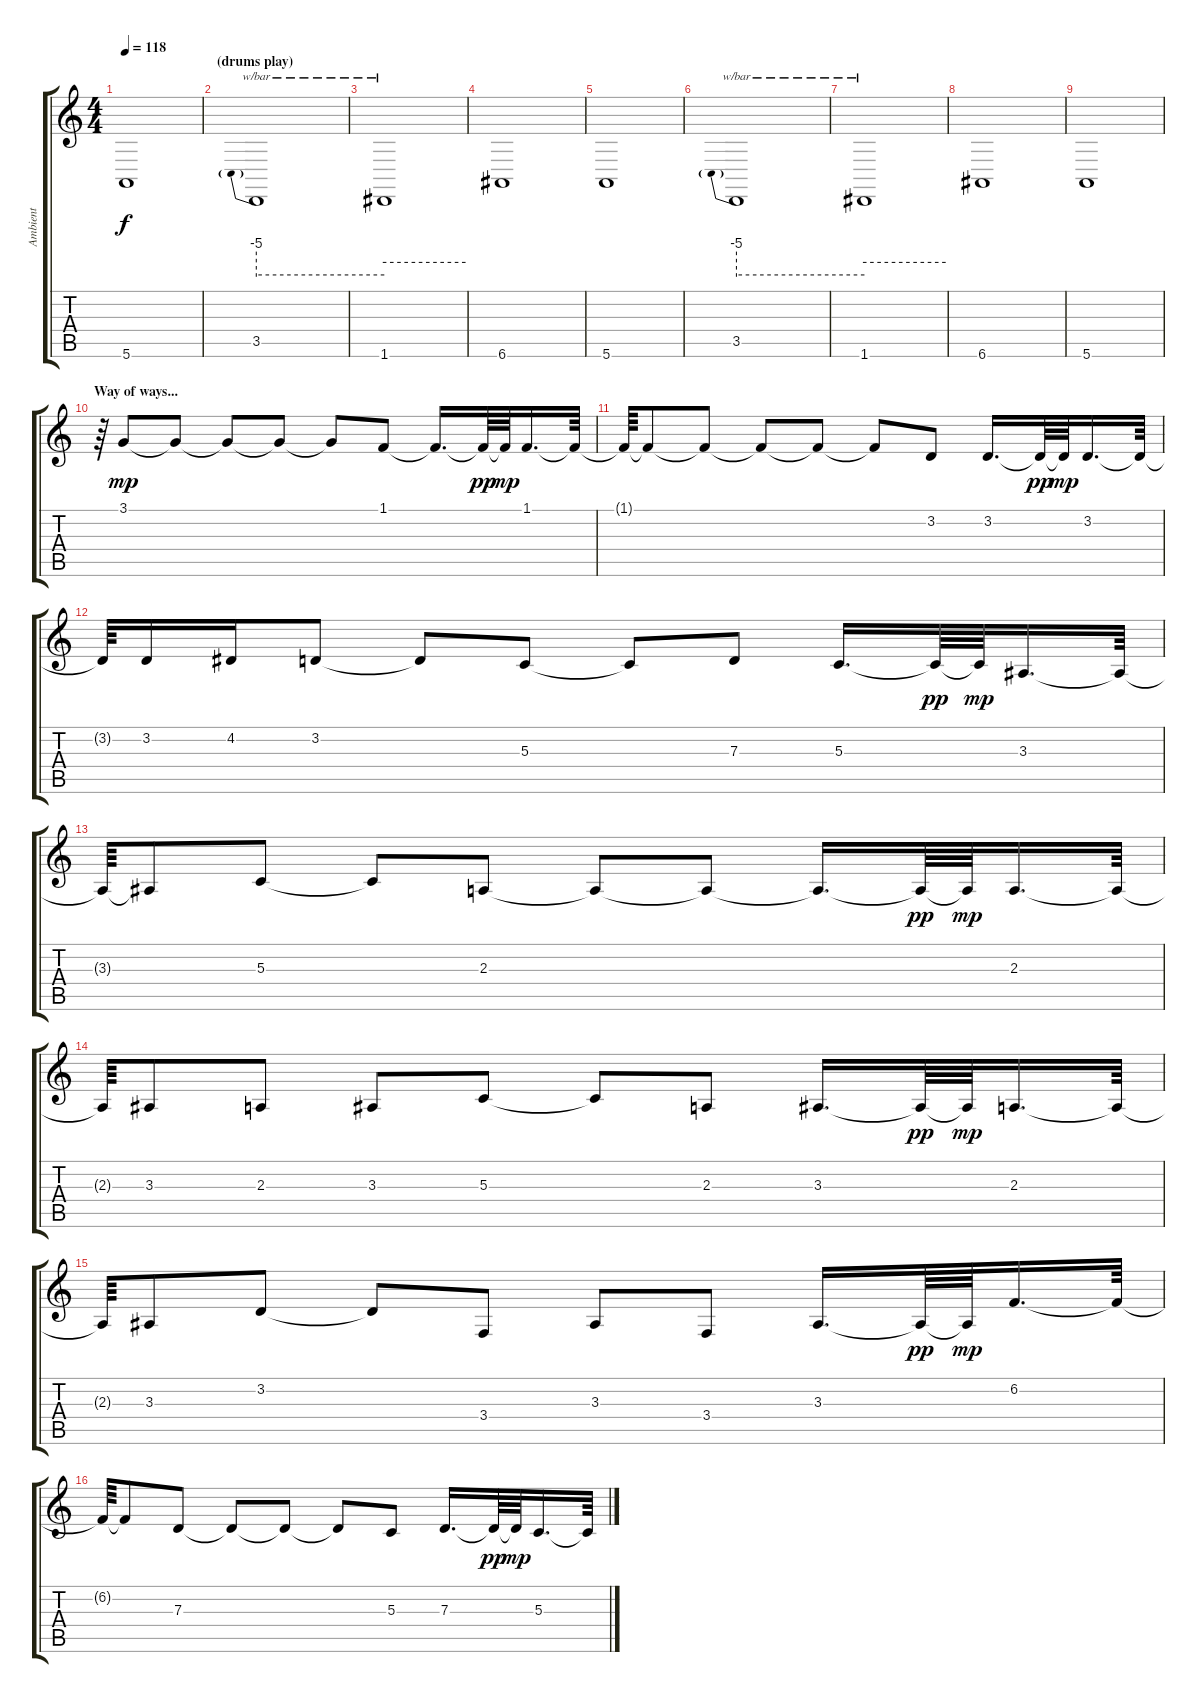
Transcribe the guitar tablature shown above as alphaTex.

\track ("Ambient" "Ambient") {instrument fx6goblins}
\staff {score tabs}
\tuning (E4 B3 G3 D3 A2 E2) {hide}
\ts (4 4)
\tempo 118
\clef g2
\ks c
5.6.1{dy f} |
\section ("" "(drums play)")
3.5.1{tbe (predive default 0 -20 60 -20)} |
1.6.1{tbe (hold default 0 -4 60 -4)} |
6.6.1 |
5.6.1 |
3.5.1{tbe (predive default 0 -20 60 -20)} |
1.6.1{tbe (hold default 0 -4 60 -4)} |
6.6.1 |
5.6.1 |
\section ("" "Way of ways...")
r.64 3.1.8{dy mp} 3.1{t}.8 3.1{t}.8 3.1{t}.8 3.1{t}.8 1.1.8 1.1{t}.16{d} 1.1{t}.64{dy pp} 1.1{t}.64{dy mp} 1.1.16{d} 1.1{t}.64 |
1.1{t}.64 1.1{t}.8 1.1{t}.8 1.1{t}.8 1.1{t}.8 1.1{t}.8 3.2.8 3.2.16{d} 3.2{t}.64{dy pp} 3.2{t}.64{dy mp} 3.2.16{d} 3.2{t}.64 |
3.2{t}.64 3.2.16 4.2.16 3.2.8 3.2{t}.8 5.3.8 5.3{t}.8 7.3.8 5.3.16{d} 5.3{t}.64{dy pp} 5.3{t}.64{dy mp} 3.3.16{d} 3.3{t}.64 |
3.3{t}.64 3.3{t}.8 5.3.8 5.3{t}.8 2.3.8 2.3{t}.8 2.3{t}.8 2.3{t}.16{d} 2.3{t}.64{dy pp} 2.3{t}.64{dy mp} 2.3.16{d} 2.3{t}.64 |
2.3{t}.64 3.3.8 2.3.8 3.3.8 5.3.8 5.3{t}.8 2.3.8 3.3.16{d} 3.3{t}.64{dy pp} 3.3{t}.64{dy mp} 2.3.16{d} 2.3{t}.64 |
2.3{t}.64 3.3.8 3.2.8 3.2{t}.8 3.4.8 3.3.8 3.4.8 3.3.16{d} 3.3{t}.64{dy pp} 3.3{t}.64{dy mp} 6.2.16{d} 6.2{t}.64 |
6.2{t}.64 6.2{t}.8 7.3.8 7.3{t}.8 7.3{t}.8 7.3{t}.8 5.3.8 7.3.16{d} 7.3{t}.64{dy pp} 7.3{t}.64{dy mp} 5.3.16{d} 5.3{t}.64
